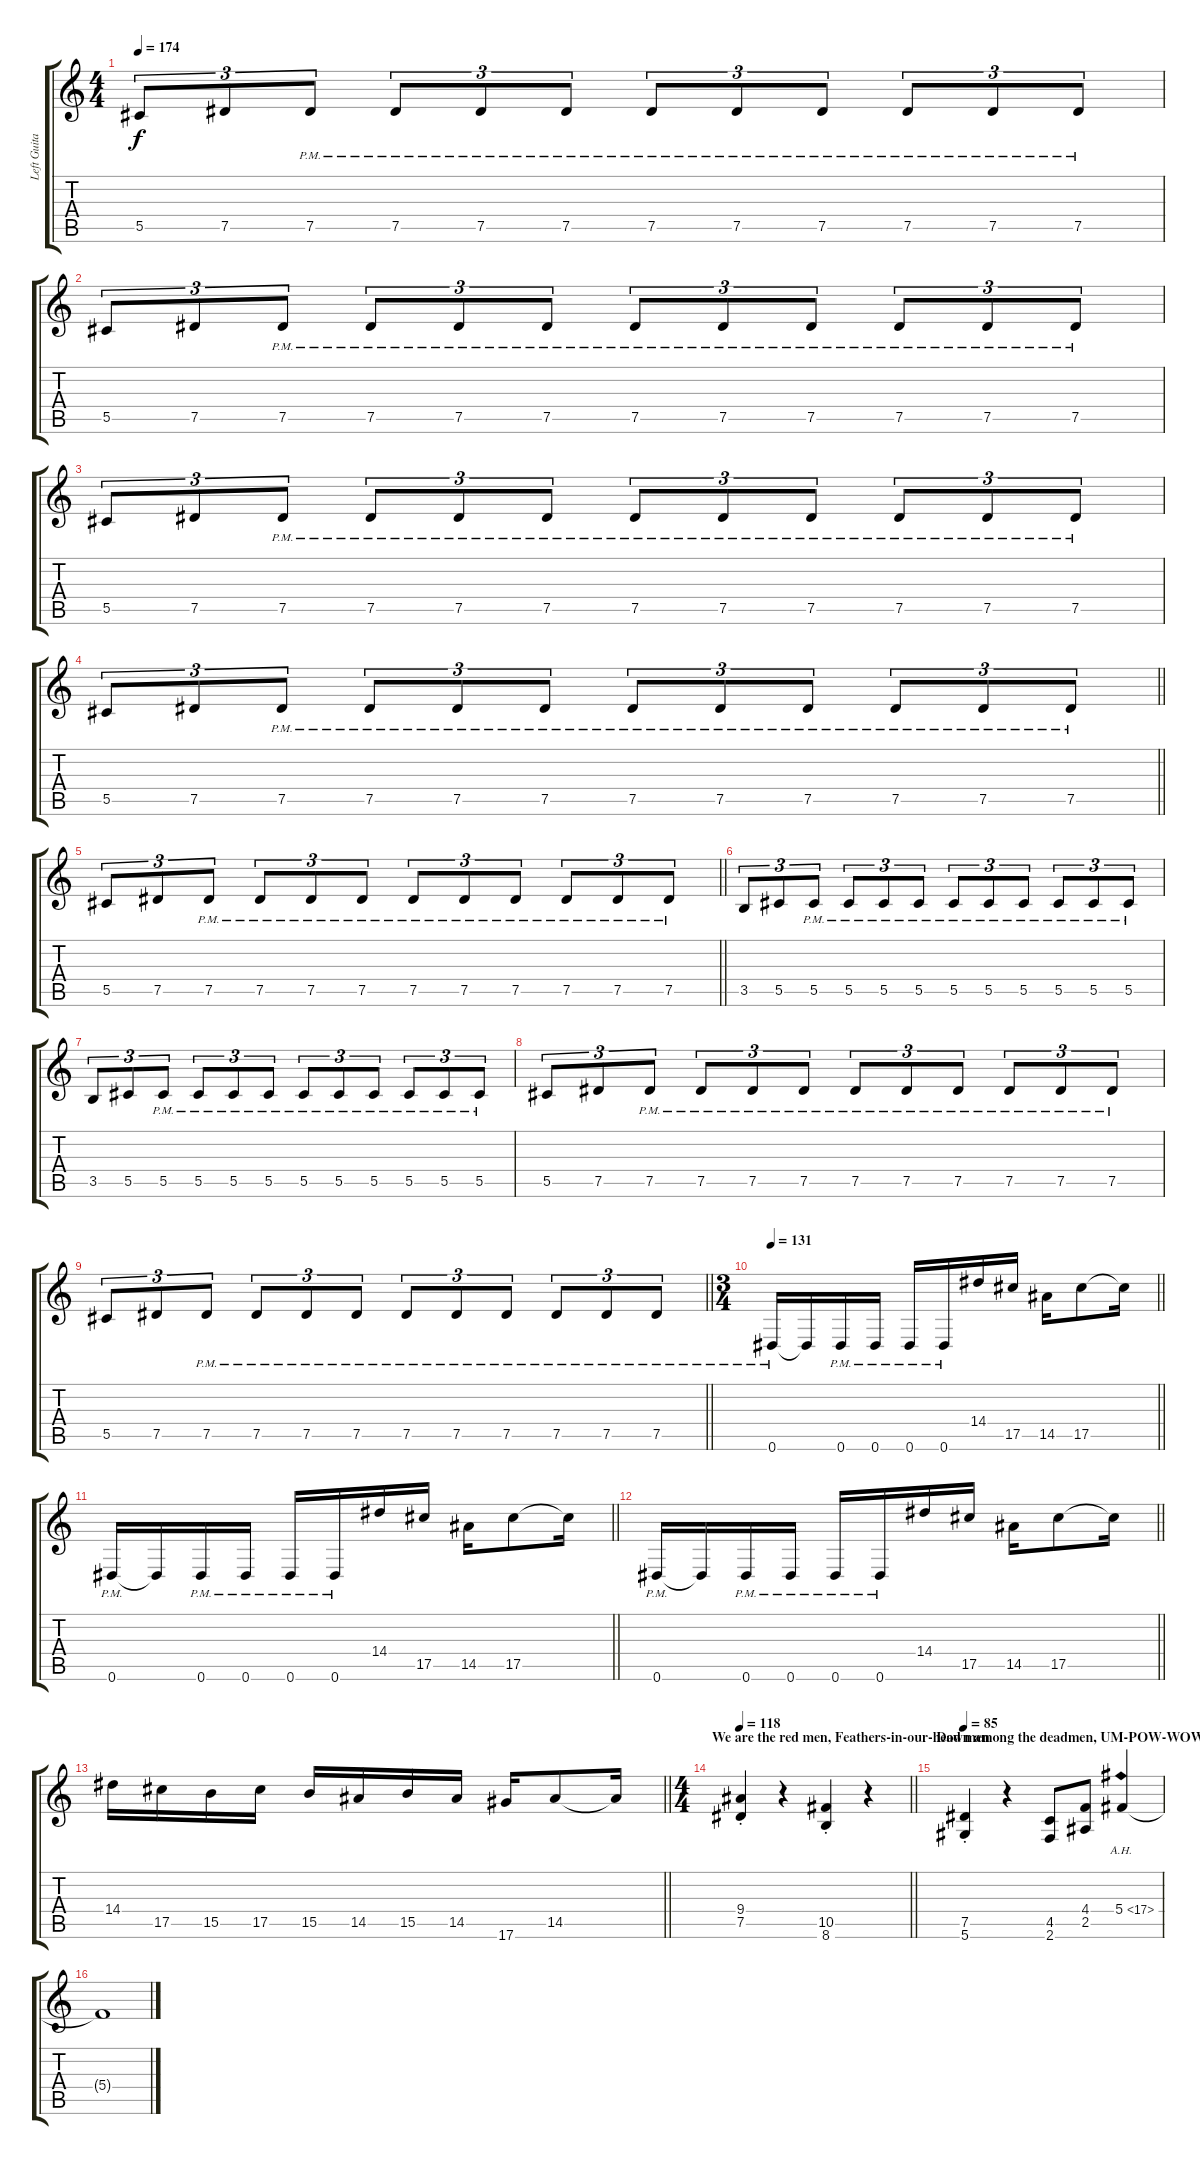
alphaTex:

\track ("Left Guitar" "Left Guita") {instrument overdrivenguitar}
\staff {score tabs}
\tuning (Eb4 Bb3 Gb3 Db3 Ab2 Eb2) {hide}
\ts (4 4)
\tempo 174
\clef g2
\ks c
5.5.8{tu (3 2) dy f} 7.5.8{tu (3 2)} 7.5{pm}.8{tu (3 2)} 7.5{pm}.8{tu (3 2)} 7.5{pm}.8{tu (3 2)} 7.5{pm}.8{tu (3 2)} 7.5{pm}.8{tu (3 2)} 7.5{pm}.8{tu (3 2)} 7.5{pm}.8{tu (3 2)} 7.5{pm}.8{tu (3 2)} 7.5{pm}.8{tu (3 2)} 7.5{pm}.8{tu (3 2)} |
5.5.8{tu (3 2)} 7.5.8{tu (3 2)} 7.5{pm}.8{tu (3 2)} 7.5{pm}.8{tu (3 2)} 7.5{pm}.8{tu (3 2)} 7.5{pm}.8{tu (3 2)} 7.5{pm}.8{tu (3 2)} 7.5{pm}.8{tu (3 2)} 7.5{pm}.8{tu (3 2)} 7.5{pm}.8{tu (3 2)} 7.5{pm}.8{tu (3 2)} 7.5{pm}.8{tu (3 2)} |
5.5.8{tu (3 2)} 7.5.8{tu (3 2)} 7.5{pm}.8{tu (3 2)} 7.5{pm}.8{tu (3 2)} 7.5{pm}.8{tu (3 2)} 7.5{pm}.8{tu (3 2)} 7.5{pm}.8{tu (3 2)} 7.5{pm}.8{tu (3 2)} 7.5{pm}.8{tu (3 2)} 7.5{pm}.8{tu (3 2)} 7.5{pm}.8{tu (3 2)} 7.5{pm}.8{tu (3 2)} |
\barLineRight lightlight
5.5.8{tu (3 2)} 7.5.8{tu (3 2)} 7.5{pm}.8{tu (3 2)} 7.5{pm}.8{tu (3 2)} 7.5{pm}.8{tu (3 2)} 7.5{pm}.8{tu (3 2)} 7.5{pm}.8{tu (3 2)} 7.5{pm}.8{tu (3 2)} 7.5{pm}.8{tu (3 2)} 7.5{pm}.8{tu (3 2)} 7.5{pm}.8{tu (3 2)} 7.5{pm}.8{tu (3 2)} |
\barLineRight lightlight
5.5.8{tu (3 2)} 7.5.8{tu (3 2)} 7.5{pm}.8{tu (3 2)} 7.5{pm}.8{tu (3 2)} 7.5{pm}.8{tu (3 2)} 7.5{pm}.8{tu (3 2)} 7.5{pm}.8{tu (3 2)} 7.5{pm}.8{tu (3 2)} 7.5{pm}.8{tu (3 2)} 7.5{pm}.8{tu (3 2)} 7.5{pm}.8{tu (3 2)} 7.5{pm}.8{tu (3 2)} |
3.5.8{tu (3 2)} 5.5.8{tu (3 2)} 5.5{pm}.8{tu (3 2)} 5.5{pm}.8{tu (3 2)} 5.5{pm}.8{tu (3 2)} 5.5{pm}.8{tu (3 2)} 5.5{pm}.8{tu (3 2)} 5.5{pm}.8{tu (3 2)} 5.5{pm}.8{tu (3 2)} 5.5{pm}.8{tu (3 2)} 5.5{pm}.8{tu (3 2)} 5.5{pm}.8{tu (3 2)} |
3.5.8{tu (3 2)} 5.5.8{tu (3 2)} 5.5{pm}.8{tu (3 2)} 5.5{pm}.8{tu (3 2)} 5.5{pm}.8{tu (3 2)} 5.5{pm}.8{tu (3 2)} 5.5{pm}.8{tu (3 2)} 5.5{pm}.8{tu (3 2)} 5.5{pm}.8{tu (3 2)} 5.5{pm}.8{tu (3 2)} 5.5{pm}.8{tu (3 2)} 5.5{pm}.8{tu (3 2)} |
5.5.8{tu (3 2)} 7.5.8{tu (3 2)} 7.5{pm}.8{tu (3 2)} 7.5{pm}.8{tu (3 2)} 7.5{pm}.8{tu (3 2)} 7.5{pm}.8{tu (3 2)} 7.5{pm}.8{tu (3 2)} 7.5{pm}.8{tu (3 2)} 7.5{pm}.8{tu (3 2)} 7.5{pm}.8{tu (3 2)} 7.5{pm}.8{tu (3 2)} 7.5{pm}.8{tu (3 2)} |
\barLineRight lightlight
5.5.8{tu (3 2)} 7.5.8{tu (3 2)} 7.5{pm}.8{tu (3 2)} 7.5{pm}.8{tu (3 2)} 7.5{pm}.8{tu (3 2)} 7.5{pm}.8{tu (3 2)} 7.5{pm}.8{tu (3 2)} 7.5{pm}.8{tu (3 2)} 7.5{pm}.8{tu (3 2)} 7.5{pm}.8{tu (3 2)} 7.5{pm}.8{tu (3 2)} 7.5{pm}.8{tu (3 2)} |
\ts (3 4)
\tempo 131
\barLineRight lightlight
0.6{pm}.16 0.6{t}.16 0.6{pm}.16 0.6{pm}.16 0.6{pm}.16 0.6{pm}.16 14.4.16 17.5.16 14.5.16 17.5.8 17.5{t}.16 |
\barLineRight lightlight
0.6{pm}.16 0.6{t}.16 0.6{pm}.16 0.6{pm}.16 0.6{pm}.16 0.6{pm}.16 14.4.16 17.5.16 14.5.16 17.5.8 17.5{t}.16 |
\barLineRight lightlight
0.6{pm}.16 0.6{t}.16 0.6{pm}.16 0.6{pm}.16 0.6{pm}.16 0.6{pm}.16 14.4.16 17.5.16 14.5.16 17.5.8 17.5{t}.16 |
\barLineRight lightlight
14.4.16 17.5.16 15.5.16 17.5.16 15.5.16 14.5.16 15.5.16 14.5.16 17.6.16 14.5.8 14.5{t}.16 |
\ts (4 4)
\section ("" "We are the red men, Feathers-in-our-head men ")
\tempo 118
\barLineRight lightlight
(9.4{st} 7.5{st}).4 r.4 (10.5{st} 8.6{st}).4 r.4 |
\section ("" "Down among the deadmen, UM-POW-WOW! ")
\tempo 85
(7.5{st} 5.6{st}).4 r.4 (4.5 2.6).8 (4.4 2.5).8 5.4{ah 12}.4 |
5.4{t}.1
